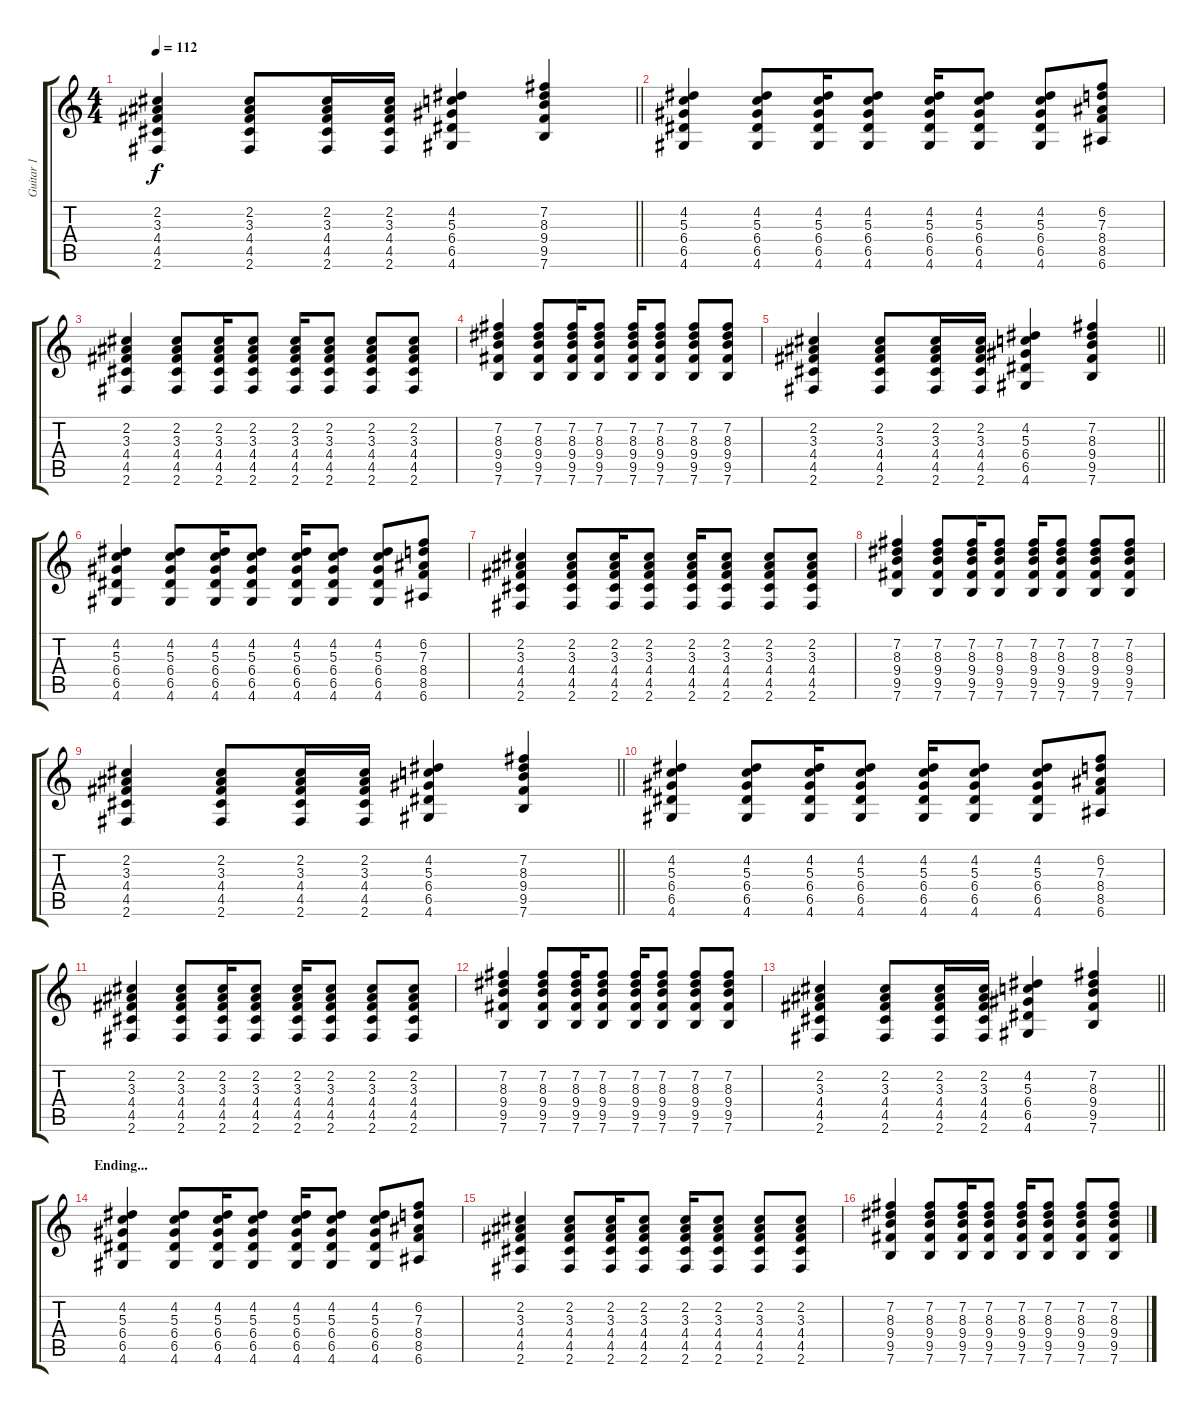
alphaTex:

\track ("Guitar 1" "Guitar 1") {instrument overdrivenguitar}
\staff {score tabs}
\tuning (E4 B3 G3 D3 A2 E2) {hide}
\ts (4 4)
\tempo 112
\clef g2
\barLineRight lightlight
\ks c
(2.2 3.3 4.4 4.5 2.6).4{dy f} (2.2 3.3 4.4 4.5 2.6).8 (2.2 3.3 4.4 4.5 2.6).16 (2.2 3.3 4.4 4.5 2.6).16 (4.2 5.3 6.4 6.5 4.6).4 (7.2 8.3 9.4 9.5 7.6).4 |
(4.2 5.3 6.4 6.5 4.6).4 (4.2 5.3 6.4 6.5 4.6).8 (4.2 5.3 6.4 6.5 4.6).16 (4.2 5.3 6.4 6.5 4.6).8 (4.2 5.3 6.4 6.5 4.6).16 (4.2 5.3 6.4 6.5 4.6).8 (4.2 5.3 6.4 6.5 4.6).8 (6.2 7.3 8.4 8.5 6.6).8 |
(2.2 3.3 4.4 4.5 2.6).4 (2.2 3.3 4.4 4.5 2.6).8 (2.2 3.3 4.4 4.5 2.6).16 (2.2 3.3 4.4 4.5 2.6).8 (2.2 3.3 4.4 4.5 2.6).16 (2.2 3.3 4.4 4.5 2.6).8 (2.2 3.3 4.4 4.5 2.6).8 (2.2 3.3 4.4 4.5 2.6).8 |
(7.2 8.3 9.4 9.5 7.6).4 (7.2 8.3 9.4 9.5 7.6).8 (7.2 8.3 9.4 9.5 7.6).16 (7.2 8.3 9.4 9.5 7.6).8 (7.2 8.3 9.4 9.5 7.6).16 (7.2 8.3 9.4 9.5 7.6).8 (7.2 8.3 9.4 9.5 7.6).8 (7.2 8.3 9.4 9.5 7.6).8 |
\barLineRight lightlight
(2.2 3.3 4.4 4.5 2.6).4 (2.2 3.3 4.4 4.5 2.6).8 (2.2 3.3 4.4 4.5 2.6).16 (2.2 3.3 4.4 4.5 2.6).16 (4.2 5.3 6.4 6.5 4.6).4 (7.2 8.3 9.4 9.5 7.6).4 |
(4.2 5.3 6.4 6.5 4.6).4 (4.2 5.3 6.4 6.5 4.6).8 (4.2 5.3 6.4 6.5 4.6).16 (4.2 5.3 6.4 6.5 4.6).8 (4.2 5.3 6.4 6.5 4.6).16 (4.2 5.3 6.4 6.5 4.6).8 (4.2 5.3 6.4 6.5 4.6).8 (6.2 7.3 8.4 8.5 6.6).8 |
(2.2 3.3 4.4 4.5 2.6).4 (2.2 3.3 4.4 4.5 2.6).8 (2.2 3.3 4.4 4.5 2.6).16 (2.2 3.3 4.4 4.5 2.6).8 (2.2 3.3 4.4 4.5 2.6).16 (2.2 3.3 4.4 4.5 2.6).8 (2.2 3.3 4.4 4.5 2.6).8 (2.2 3.3 4.4 4.5 2.6).8 |
(7.2 8.3 9.4 9.5 7.6).4 (7.2 8.3 9.4 9.5 7.6).8 (7.2 8.3 9.4 9.5 7.6).16 (7.2 8.3 9.4 9.5 7.6).8 (7.2 8.3 9.4 9.5 7.6).16 (7.2 8.3 9.4 9.5 7.6).8 (7.2 8.3 9.4 9.5 7.6).8 (7.2 8.3 9.4 9.5 7.6).8 |
\barLineRight lightlight
(2.2 3.3 4.4 4.5 2.6).4 (2.2 3.3 4.4 4.5 2.6).8 (2.2 3.3 4.4 4.5 2.6).16 (2.2 3.3 4.4 4.5 2.6).16 (4.2 5.3 6.4 6.5 4.6).4 (7.2 8.3 9.4 9.5 7.6).4 |
(4.2 5.3 6.4 6.5 4.6).4 (4.2 5.3 6.4 6.5 4.6).8 (4.2 5.3 6.4 6.5 4.6).16 (4.2 5.3 6.4 6.5 4.6).8 (4.2 5.3 6.4 6.5 4.6).16 (4.2 5.3 6.4 6.5 4.6).8 (4.2 5.3 6.4 6.5 4.6).8 (6.2 7.3 8.4 8.5 6.6).8 |
(2.2 3.3 4.4 4.5 2.6).4 (2.2 3.3 4.4 4.5 2.6).8 (2.2 3.3 4.4 4.5 2.6).16 (2.2 3.3 4.4 4.5 2.6).8 (2.2 3.3 4.4 4.5 2.6).16 (2.2 3.3 4.4 4.5 2.6).8 (2.2 3.3 4.4 4.5 2.6).8 (2.2 3.3 4.4 4.5 2.6).8 |
(7.2 8.3 9.4 9.5 7.6).4 (7.2 8.3 9.4 9.5 7.6).8 (7.2 8.3 9.4 9.5 7.6).16 (7.2 8.3 9.4 9.5 7.6).8 (7.2 8.3 9.4 9.5 7.6).16 (7.2 8.3 9.4 9.5 7.6).8 (7.2 8.3 9.4 9.5 7.6).8 (7.2 8.3 9.4 9.5 7.6).8 |
\barLineRight lightlight
(2.2 3.3 4.4 4.5 2.6).4 (2.2 3.3 4.4 4.5 2.6).8 (2.2 3.3 4.4 4.5 2.6).16 (2.2 3.3 4.4 4.5 2.6).16 (4.2 5.3 6.4 6.5 4.6).4 (7.2 8.3 9.4 9.5 7.6).4 |
\section ("" "Ending...")
(4.2 5.3 6.4 6.5 4.6).4 (4.2 5.3 6.4 6.5 4.6).8 (4.2 5.3 6.4 6.5 4.6).16 (4.2 5.3 6.4 6.5 4.6).8 (4.2 5.3 6.4 6.5 4.6).16 (4.2 5.3 6.4 6.5 4.6).8 (4.2 5.3 6.4 6.5 4.6).8 (6.2 7.3 8.4 8.5 6.6).8 |
(2.2 3.3 4.4 4.5 2.6).4 (2.2 3.3 4.4 4.5 2.6).8 (2.2 3.3 4.4 4.5 2.6).16 (2.2 3.3 4.4 4.5 2.6).8 (2.2 3.3 4.4 4.5 2.6).16 (2.2 3.3 4.4 4.5 2.6).8 (2.2 3.3 4.4 4.5 2.6).8 (2.2 3.3 4.4 4.5 2.6).8 |
(7.2 8.3 9.4 9.5 7.6).4 (7.2 8.3 9.4 9.5 7.6).8 (7.2 8.3 9.4 9.5 7.6).16 (7.2 8.3 9.4 9.5 7.6).8 (7.2 8.3 9.4 9.5 7.6).16 (7.2 8.3 9.4 9.5 7.6).8 (7.2 8.3 9.4 9.5 7.6).8 (7.2 8.3 9.4 9.5 7.6).8
